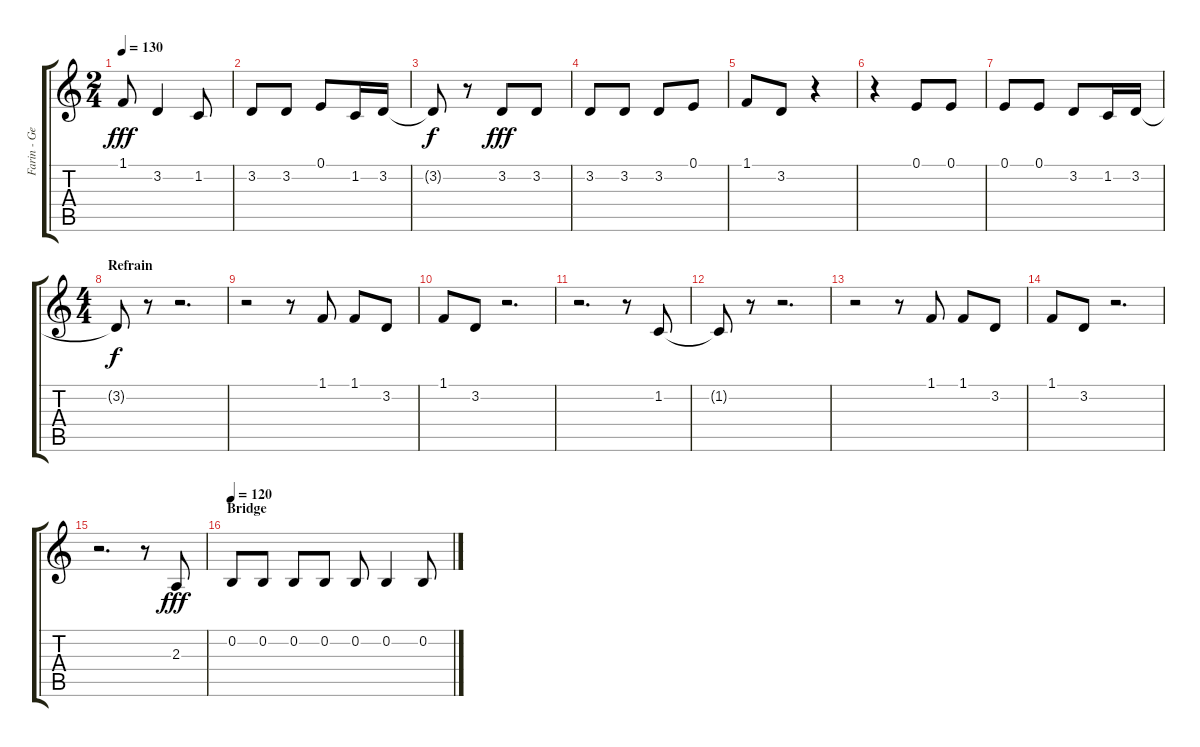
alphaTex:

\track ("Farin - Gesang" "Farin - Ge") {instrument tenorsax}
\staff {score tabs}
\tuning (E4 B3 G3 D3 A2 E2) {hide}
\ts (2 4)
\tempo 130
\clef g2
\ks c
1.1.8{dy fff} 3.2.4 1.2.8 |
3.2.8 3.2.8 0.1.8 1.2.16 3.2.16 |
3.2{t}.8{dy f} r.8 3.2.8{dy fff} 3.2.8 |
3.2.8 3.2.8 3.2.8 0.1.8 |
1.1.8 3.2.8 r.4 |
r.4 0.1.8 0.1.8 |
0.1.8 0.1.8 3.2.8 1.2.16 3.2.16 |
\ts (4 4)
\section ("" "Refrain")
3.2{t}.8{dy f} r.8 r.2{d} |
r.2 r.8 1.1.8 1.1.8 3.2.8 |
1.1.8 3.2.8 r.2{d} |
r.2{d} r.8 1.2.8 |
1.2{t}.8 r.8 r.2{d} |
r.2 r.8 1.1.8 1.1.8 3.2.8 |
1.1.8 3.2.8 r.2{d} |
r.2{d} r.8 2.3.8{dy fff} |
\section ("" "Bridge")
\tempo 120
0.2.8 0.2.8 0.2.8 0.2.8 0.2.8 0.2.4 0.2.8
